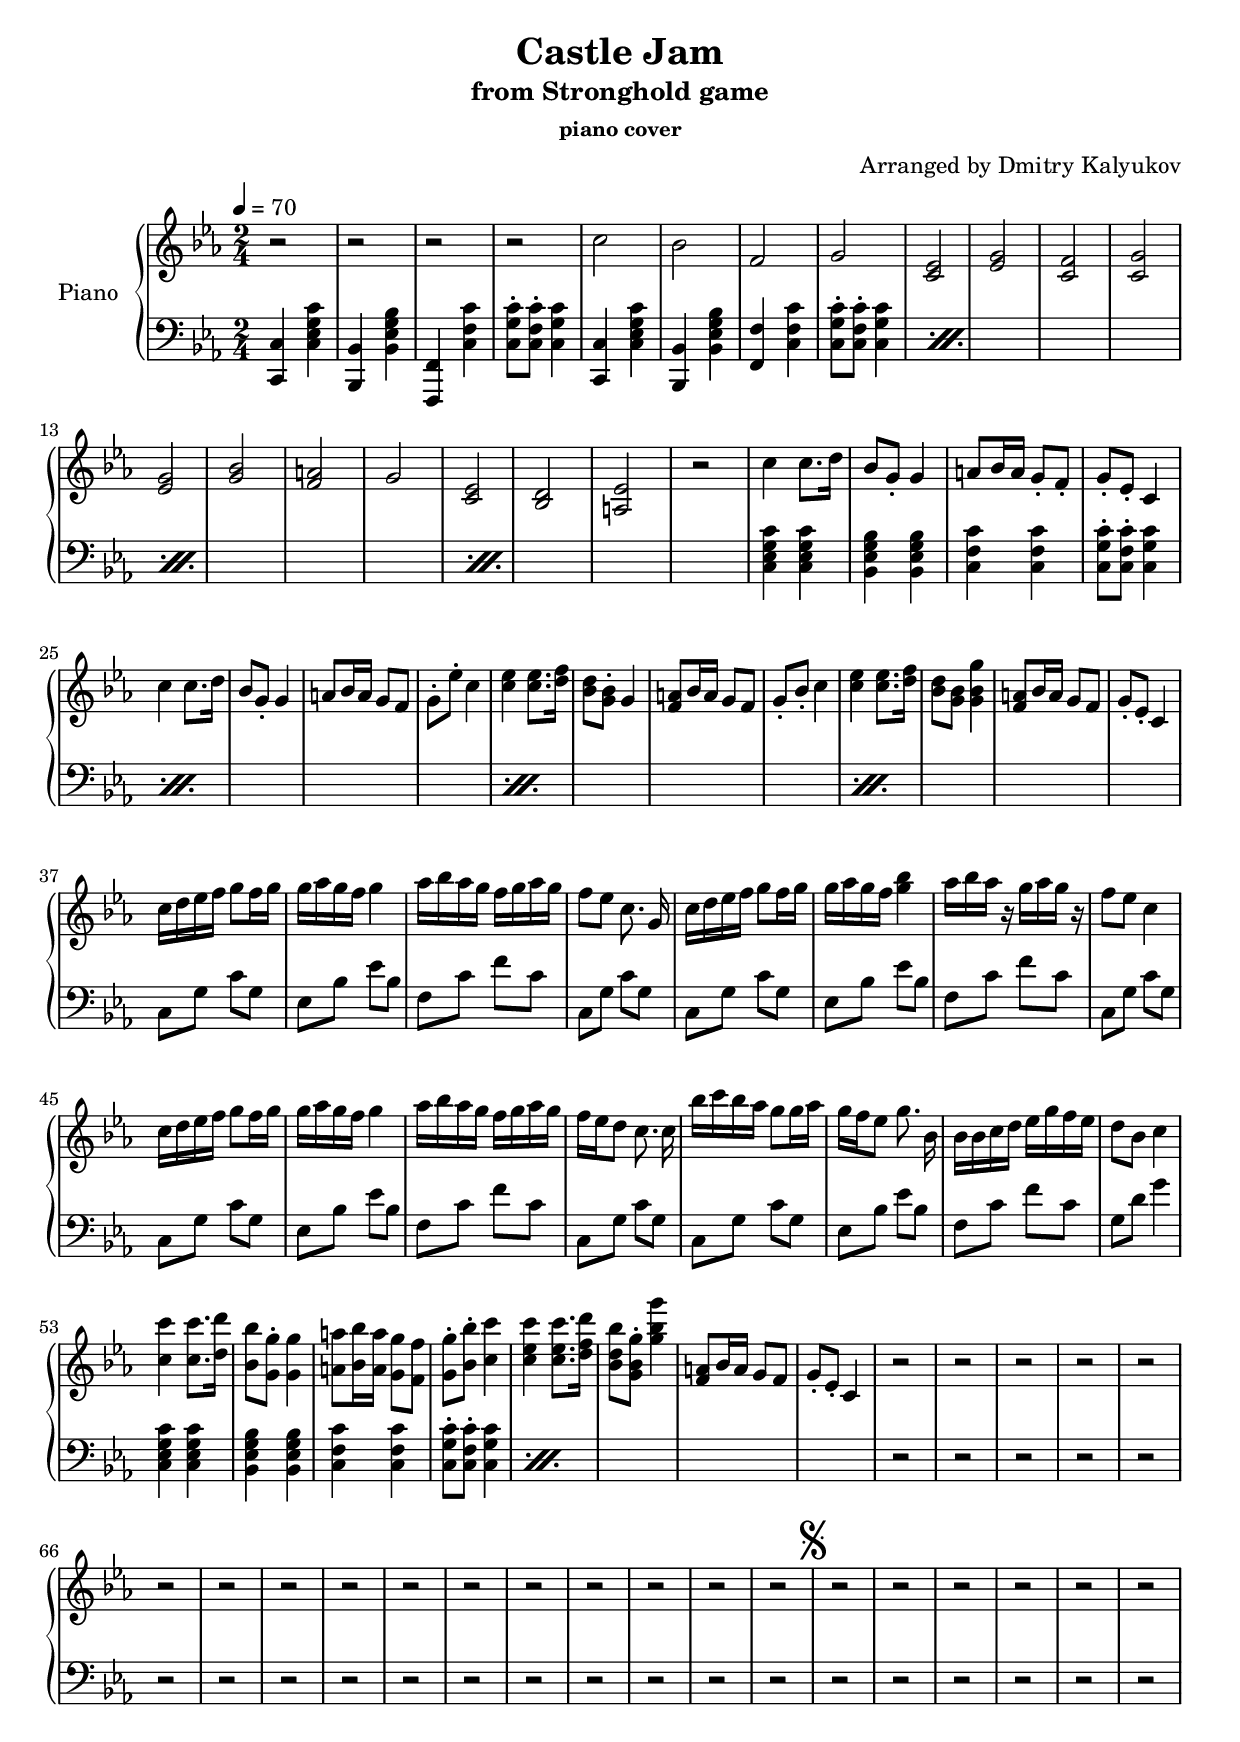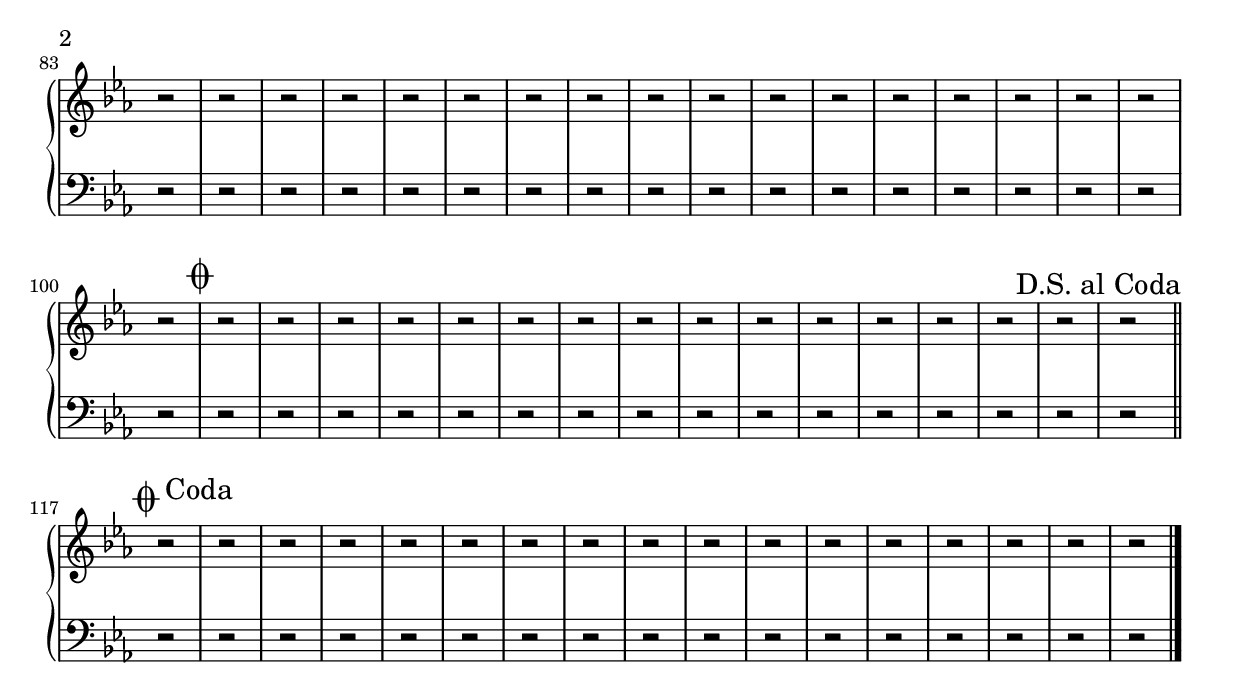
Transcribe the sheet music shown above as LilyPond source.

\version "2.20.0"

\header {
  title = "Castle Jam"
  subtitle = "from Stronghold game"
  subsubtitle = "piano cover"
  arranger = "Arranged by Dmitry Kalyukov"
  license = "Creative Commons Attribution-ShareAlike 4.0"
  status = "unfinished"
}

upperIntro = \relative c'' {
  r2 | r2 | r2 | r2 |
  c2 | bes | f | g |
  <c, ees> | <ees g> | <c f> | <c g'> |
  <ees g> | <g bes> | <f a> | g |
  <c, ees> | <bes d> | <a ees'> | r2 |
}

lowerIntro = \relative c {
  <c, c'>4 <c' ees g c> |
  <bes, bes'> <bes' ees g bes> |
  <f, f'> <c'' f c'> |
  <c g' c>8-. <c f c'>-. <c g' c>4 |

  \repeat percent 4 {
    <c, c'>4 <c' ees g c> |
    <bes, bes'> <bes' ees g bes> |
    <f f'> <c' f c'> |
    <c g' c>8-. <c f c'>-. <c g' c>4 |
  }
}


upperAa = \relative c'' {
  c4 c8. d16
  bes8 g-. g4
  a8 bes16 a g8-. f-.
  g8-. ees-. c4

  c'4 c8. d16
  bes8 g-. g4
  a8 bes16 a g8 f
  g8-. ees'-. c4

  <c ees>4 <c ees>8. <d f>16
  <bes d>8 <g bes>-. g4
  <f a>8 bes16 a g8 f
  g8-. bes-. c4

  <c ees>4 <c ees>8. <d f>16
  <bes d>8 <g bes> <g bes g'>4
  <f a>8 bes16 a g8 f
  g8-. ees-. c4
}

lowerAa = \relative c {
  \repeat percent 4 {
    <c ees g c>4 <c ees g c>
    <bes ees g bes>4 <bes ees g bes>
    <c f c'>4 <c f c'>
    <c g' c>8-. <c f c'>-. <c g' c>4
  }
}


upperBa = \relative c'' {
  c16 d ees f g8 f16 g 
  g aes g f g4
  aes16 bes aes g f g aes g
  f8 ees \autoBeamOff c8. g16 \autoBeamOn

  c16 d ees f g8 f16 g 
  g aes g f <g bes>4
  aes16 bes aes r g aes g r
  f8 ees c4

  c16 d ees f g8 f16 g 
  g aes g f g4
  aes16 bes aes g f g aes g
  f16 ees d8 \autoBeamOff c8. c16 \autoBeamOn

  bes'16 c bes aes g8 g16 aes
  g f ees8 \autoBeamOff g8. bes,16 \autoBeamOn
  bes bes c d ees g f ees
  d8 bes c4
}


lowerBa = \relative c {
  \repeat unfold 3 {
    c8 g' c g
    ees bes' ees bes
    f c' f c
    c, g' c g
  }

  c,8 g' c g
  ees bes' ees bes
  f c' f c
  g d' g4
}


upperAb = \relative c'' {
  <c c'>4 <c c'>8. <d d'>16
  <bes bes'>8 <g g'>-. <g g'>4
  <a a'>8 <bes bes'>16 <a a'> <g g'>8 <f f'>
  <g g'>8-. <bes bes'>-. <c c'>4

  <c ees c'>4 <c ees c'>8. <d f d'>16
  <bes d bes'>8 <g bes g'>-. <g' bes g'>4
  <f, a>8 bes16 a g8 f
  g8-. ees-. c4
}

lowerAb = \relative c {
  \repeat percent 2 {
    <c ees g c>4 <c ees g c>
    <bes ees g bes>4 <bes ees g bes>
    <c f c'>4 <c f c'>
    <c g' c>8-. <c f c'>-. <c g' c>4
  }
}


upper = \relative c'' {
  \clef treble
  \time 2/4
  \key c \minor

  \upperIntro
  \upperAa
  \upperBa
  \upperAb

  \repeat unfold 16 {r2}
  \mark \markup { \musicglyph #"scripts.segno" }

  \repeat unfold 23 {r2}
  r2
  \mark \markup { \musicglyph #"scripts.coda" }

  \repeat unfold 15 {r2}
  \mark "D.S. al Coda"
  r2

  \bar "||"
  \break
  \mark \markup { \musicglyph #"scripts.coda" Coda }
  \repeat unfold 16 {r2}
  r2

  \bar "|."
}

lower = \relative c {
  \clef bass
  \time 2/4
  \key c \minor
  \tempo 4 = 70

  \lowerIntro
  \lowerAa
  \lowerBa
  \lowerAb

  \repeat unfold 16 {r2}

  \repeat unfold 23 {r2}
  r2

  \repeat unfold 15 {r2}
  r2

  %\bar "||"
  %\break
  %\mark \markup { \musicglyph #"scripts.coda" Coda }
  \repeat unfold 16 {r2}
  r2

  %\bar "|."
}

\score {
  \new PianoStaff <<
    \set PianoStaff.instrumentName = "Piano"
    \new Staff = "upper" \upper
    \new Staff = "lower" \lower
  >>
  \layout { }
  \midi { }
}
